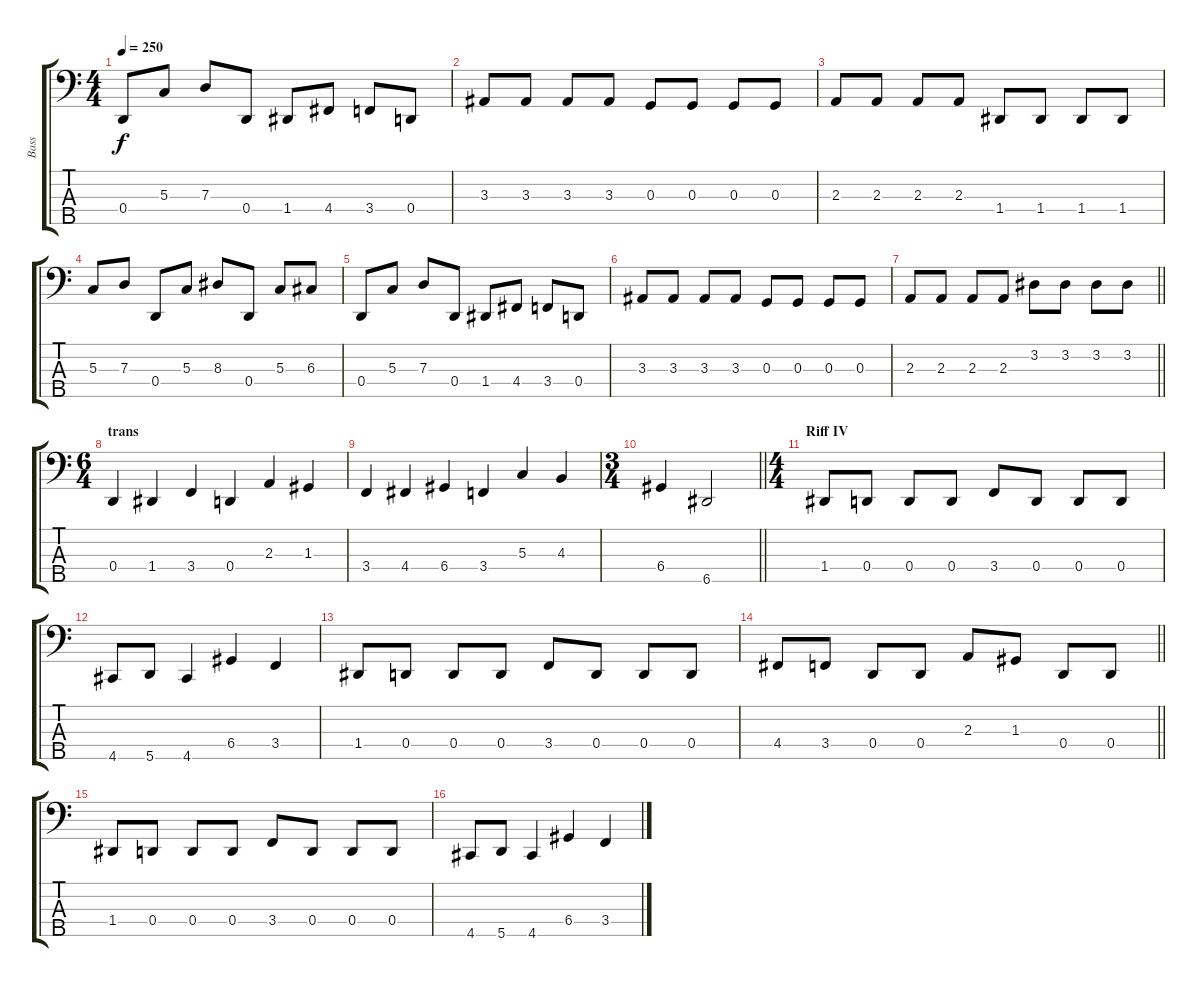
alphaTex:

\track ("Bass" "Bass") {instrument electricbasspick}
\staff {score tabs}
\tuning (F2 C2 G1 D1 A0) {hide}
\ts (4 4)
\tempo 250
\clef f4
\ks c
0.4.8{dy f} 5.3.8 7.3.8 0.4.8 1.4.8 4.4.8 3.4.8 0.4.8 |
3.3.8 3.3.8 3.3.8 3.3.8 0.3.8 0.3.8 0.3.8 0.3.8 |
2.3.8 2.3.8 2.3.8 2.3.8 1.4.8 1.4.8 1.4.8 1.4.8 |
5.3.8 7.3.8 0.4.8 5.3.8 8.3.8 0.4.8 5.3.8 6.3.8 |
0.4.8 5.3.8 7.3.8 0.4.8 1.4.8 4.4.8 3.4.8 0.4.8 |
3.3.8 3.3.8 3.3.8 3.3.8 0.3.8 0.3.8 0.3.8 0.3.8 |
\barLineRight lightlight
2.3.8 2.3.8 2.3.8 2.3.8 3.2.8 3.2.8 3.2.8 3.2.8 |
\ts (6 4)
\section ("" "trans")
0.4.4 1.4.4 3.4.4 0.4.4 2.3.4 1.3.4 |
3.4.4 4.4.4 6.4.4 3.4.4 5.3.4 4.3.4 |
\ts (3 4)
\barLineRight lightlight
6.4.4 6.5.2 |
\ts (4 4)
\section ("" "Riff IV")
1.4.8 0.4.8 0.4.8 0.4.8 3.4.8 0.4.8 0.4.8 0.4.8 |
4.5.8 5.5.8 4.5.4 6.4.4 3.4.4 |
1.4.8 0.4.8 0.4.8 0.4.8 3.4.8 0.4.8 0.4.8 0.4.8 |
\barLineRight lightlight
4.4.8 3.4.8 0.4.8 0.4.8 2.3.8 1.3.8 0.4.8 0.4.8 |
1.4.8 0.4.8 0.4.8 0.4.8 3.4.8 0.4.8 0.4.8 0.4.8 |
4.5.8 5.5.8 4.5.4 6.4.4 3.4.4
